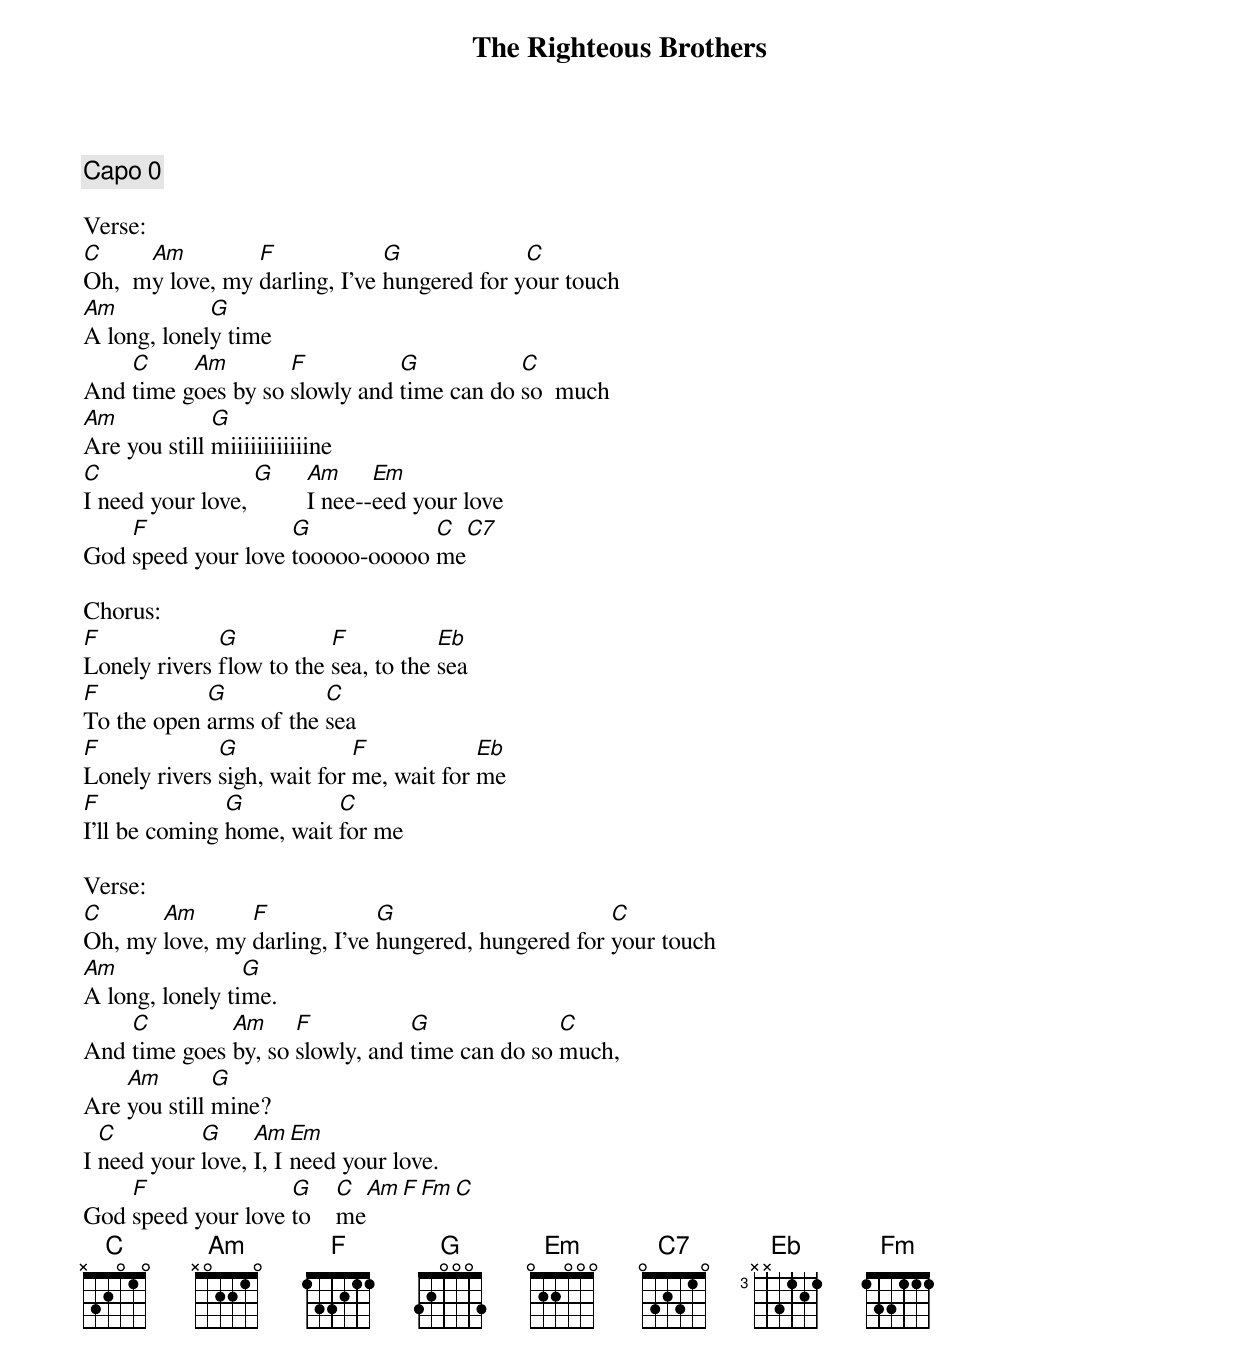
{title:The Righteous Brothers}
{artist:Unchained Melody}
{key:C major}
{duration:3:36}
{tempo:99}
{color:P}

{comment: Capo 0}

Verse:
[C]Oh,  m[Am]y love, my [F]darling, I've [G]hungered for y[C]our touch
[Am]A long, lonel[G]y time
And [C]time g[Am]oes by so [F]slowly and [G]time can do [C]so  much
[Am]Are you still [G]miiiiiiiiiiiine
[C]I need your love, [G]     [Am]I nee--[Em]eed your love
God [F]speed your love [G]tooooo-ooooo [C]me[C7]

Chorus:
[F]Lonely rivers [G]flow to the [F]sea, to the [Eb]sea
[F]To the open [G]arms of the [C]sea
[F]Lonely rivers [G]sigh, wait for [F]me, wait for [Eb]me
[F]I'll be coming [G]home, wait [C]for me

Verse:
[C]Oh, my [Am]love, my [F]darling, I've [G]hungered, hungered for [C]your touch
[Am]A long, lonely ti[G]me.
And [C]time goes [Am]by, so [F]slowly, and [G]time can do so [C]much,
Are [Am]you still [G]mine?
I [C]need your [G]love, [Am]I, I [Em]need your love.
God [F]speed your love [G]to    [C]me[Am][F][Fm][C]
